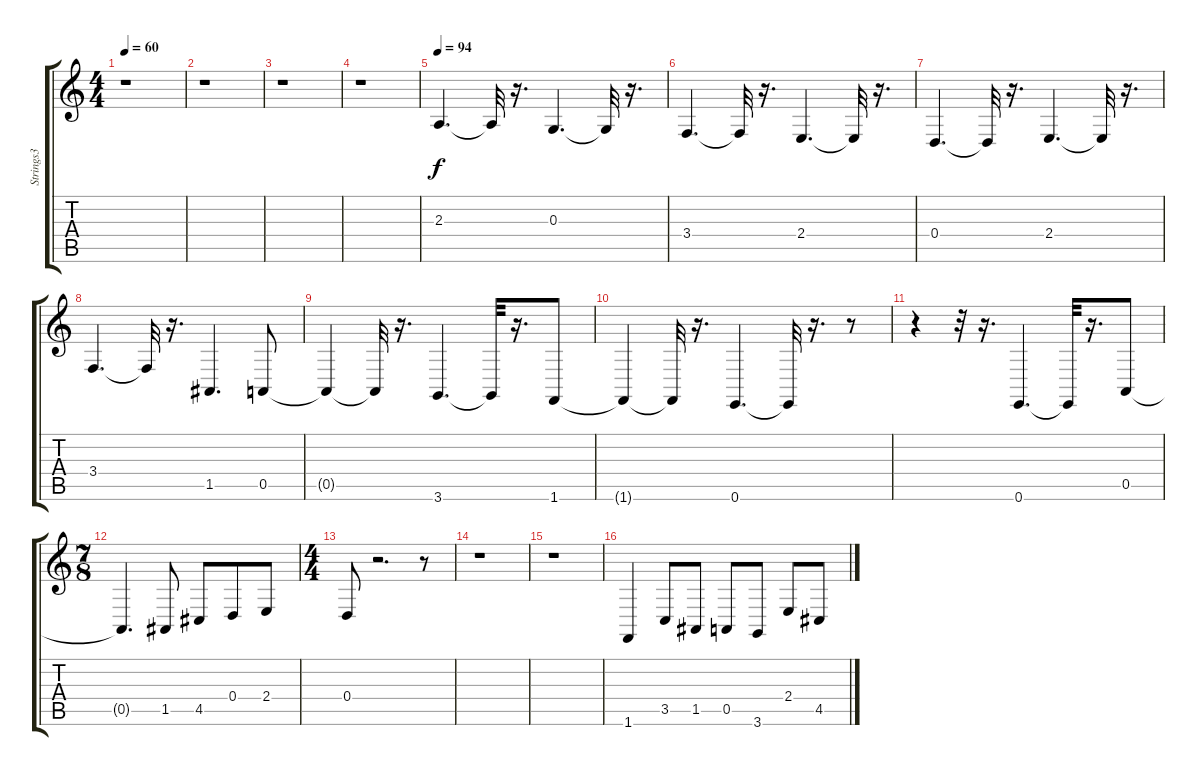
\track ("Strings3" "Strings3") {instrument stringensemble1}
\staff {score tabs}
\tuning (E4 B3 G3 D3 A2 E2) {hide}
\ts (4 4)
\tempo 60
\clef g2
\ks c
r.1{dy f instrument stringensemble1} |
r.1 |
r.1 |
r.1 |
\tempo 94
2.3.4{d} 2.3{t}.32 r.16{d} 0.3.4{d} 0.3{t}.32 r.16{d} |
3.4.4{d} 3.4{t}.32 r.16{d} 2.4.4{d} 2.4{t}.32 r.16{d} |
0.4.4{d} 0.4{t}.32 r.16{d} 2.4.4{d} 2.4{t}.32 r.16{d} |
3.4.4{d} 3.4{t}.32 r.16{d} 1.5.4{d} 0.5.8 |
0.5{t}.4 0.5{t}.32 r.16{d} 3.6.4{d} 3.6{t}.32 r.16{d} 1.6.8 |
1.6{t}.4 1.6{t}.32 r.16{d} 0.6.4{d} 0.6{t}.32 r.16{d} r.8 |
r.4 r.32 r.16{d} 0.6.4{d} 0.6{t}.32 r.16{d} 0.5.8 |
\ts (7 8)
0.5{t}.4{d} 1.5.8 4.5.8 0.4.8 2.4.8 |
\ts (4 4)
0.4.8 r.2{d} r.8 |
r.1 |
r.1 |
1.6.4 3.5.8 1.5.8 0.5.8 3.6.8 2.4.8 4.5.8
